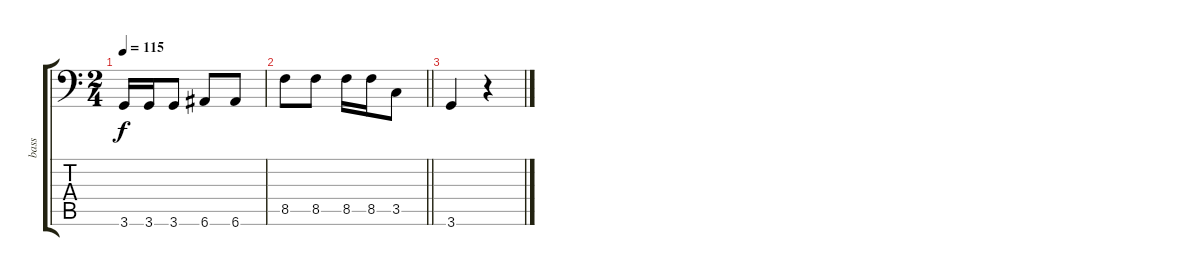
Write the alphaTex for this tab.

\track ("bass" "bass") {instrument electricbasspick}
\staff {score tabs}
\tuning (E3 B2 G2 D2 A1 E1) {hide}
\ts (2 4)
\tempo 115
\clef f4
\ks c
3.6.16{dy f} 3.6.16 3.6.8 6.6.8 6.6.8 |
\barLineRight lightlight
8.5.8 8.5.8 8.5.16 8.5.16 3.5.8 |
3.6.4 r.4
